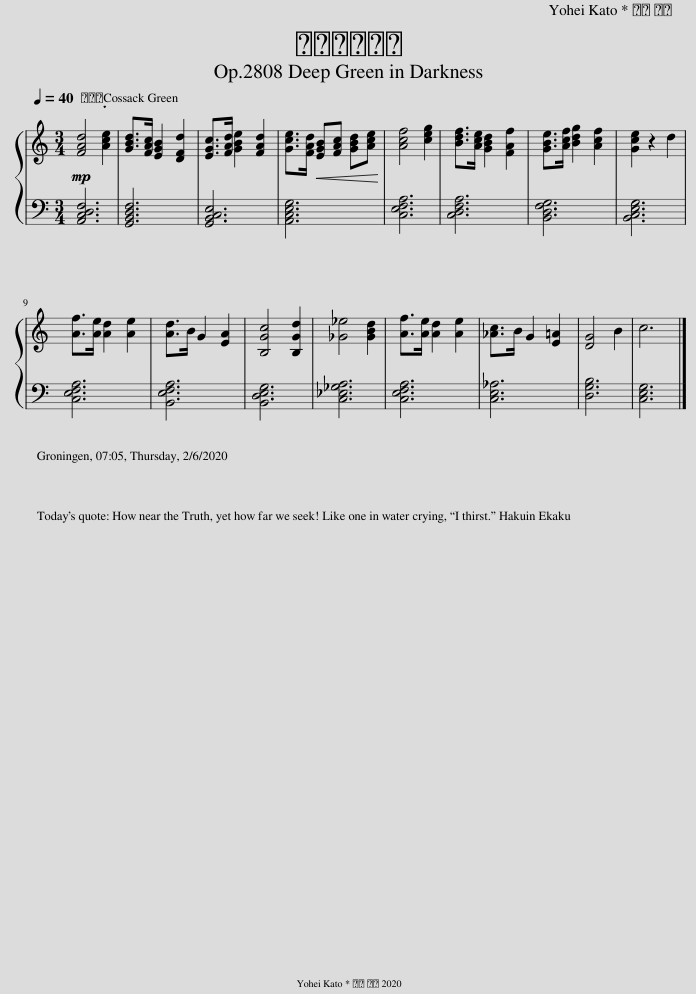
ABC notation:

X:1
%%score { 1 | 2 }
L:1/8
Q:1/4=40
M:3/4
I:linebreak $
K:C
V:1 treble
V:2 bass
V:1
!mp! [FAd]4 [Ace]2 | [GBd]>[FAc] [EGB]2 [DFd]2 | [EGc]>[FAd] [GBe]2 [FAd]2 | [Gce]>[FAd]!<(! [EGB][FAc] [GBd][Ace]!<)! | [Acf]4 [ceg]2 | %5
 [Bdf]>[Ace] [GBd]2 [FAf]2 | [GBe]>[Acf] [Bdg]2 [Acf]2 | [Gce]2 z2 d2 |$ [Af]>[Ae] [Ad]2 [Ae]2 | [Ad]>B G2 [EA]2 | %10
 [B,Gc]4 [B,Gd]2 | [_G_e]4 [GBd]2 | [Af]>[Ae] [Ad]2 [Ae]2 | [_Ac]>B G2 [E=A]2 | [DG]4 B2 | %15
 c6 |] %16
V:2
 [A,,C,D,F,]6 | [G,,B,,D,F,]6 | [G,,B,,C,E,]6 | [A,,C,E,G,]6 | [C,E,F,A,]6 | %5
 [C,D,F,A,]6 | [B,,D,F,G,]6 | [B,,C,E,G,]6 |$ [C,E,F,A,]6 | [B,,E,F,A,]6 | %10
 [B,,D,E,G,]6 | [C,_E,_G,A,]6 | [C,E,F,A,]6 | [C,E,_A,]6 | [D,G,B,]6 | %15
 [C,E,G,]6 |] %16
